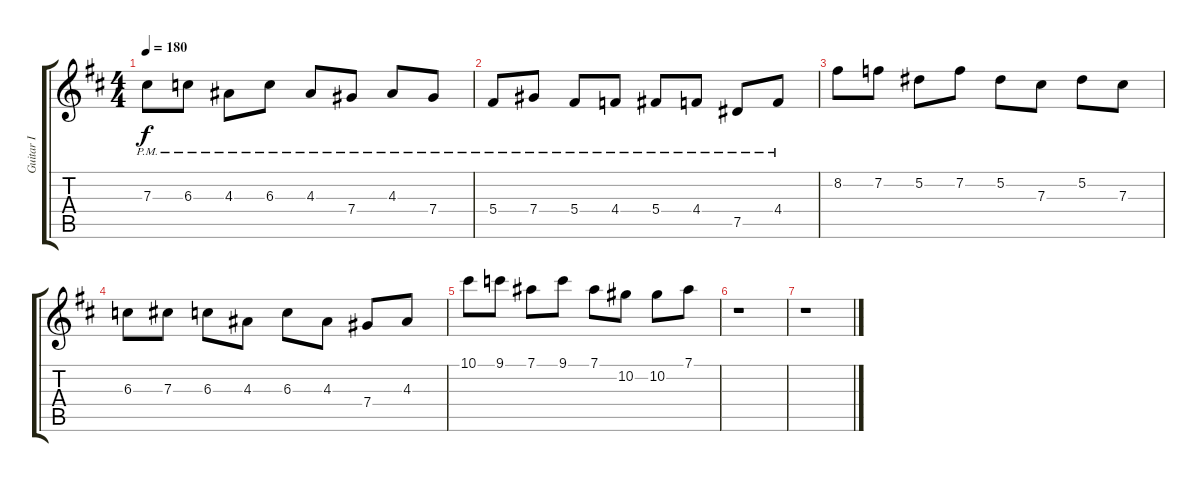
\track ("Guitar I" "Guitar I") {instrument distortionguitar}
\staff {score tabs}
\tuning (Eb4 Bb3 Gb3 Db3 Ab2 Eb2) {hide}
\ts (4 4)
\tempo 180
\clef g2
\ks bminor
7.3{pm}.8{dy f} 6.3{pm}.8 4.3{pm}.8 6.3{pm}.8 4.3{pm}.8 7.4{pm}.8 4.3{pm}.8 7.4{pm}.8 |
5.4{pm}.8 7.4{pm}.8 5.4{pm}.8 4.4{pm}.8 5.4{pm}.8 4.4{pm}.8 7.5{pm}.8 4.4{pm}.8 |
8.2.8 7.2.8 5.2.8 7.2.8 5.2.8 7.3.8 5.2.8 7.3.8 |
6.3.8 7.3.8 6.3.8 4.3.8 6.3.8 4.3.8 7.4.8 4.3.8 |
10.1.8 9.1.8 7.1.8 9.1.8 7.1.8 10.2.8 10.2.8 7.1.8 |
r.1 |
r.1
